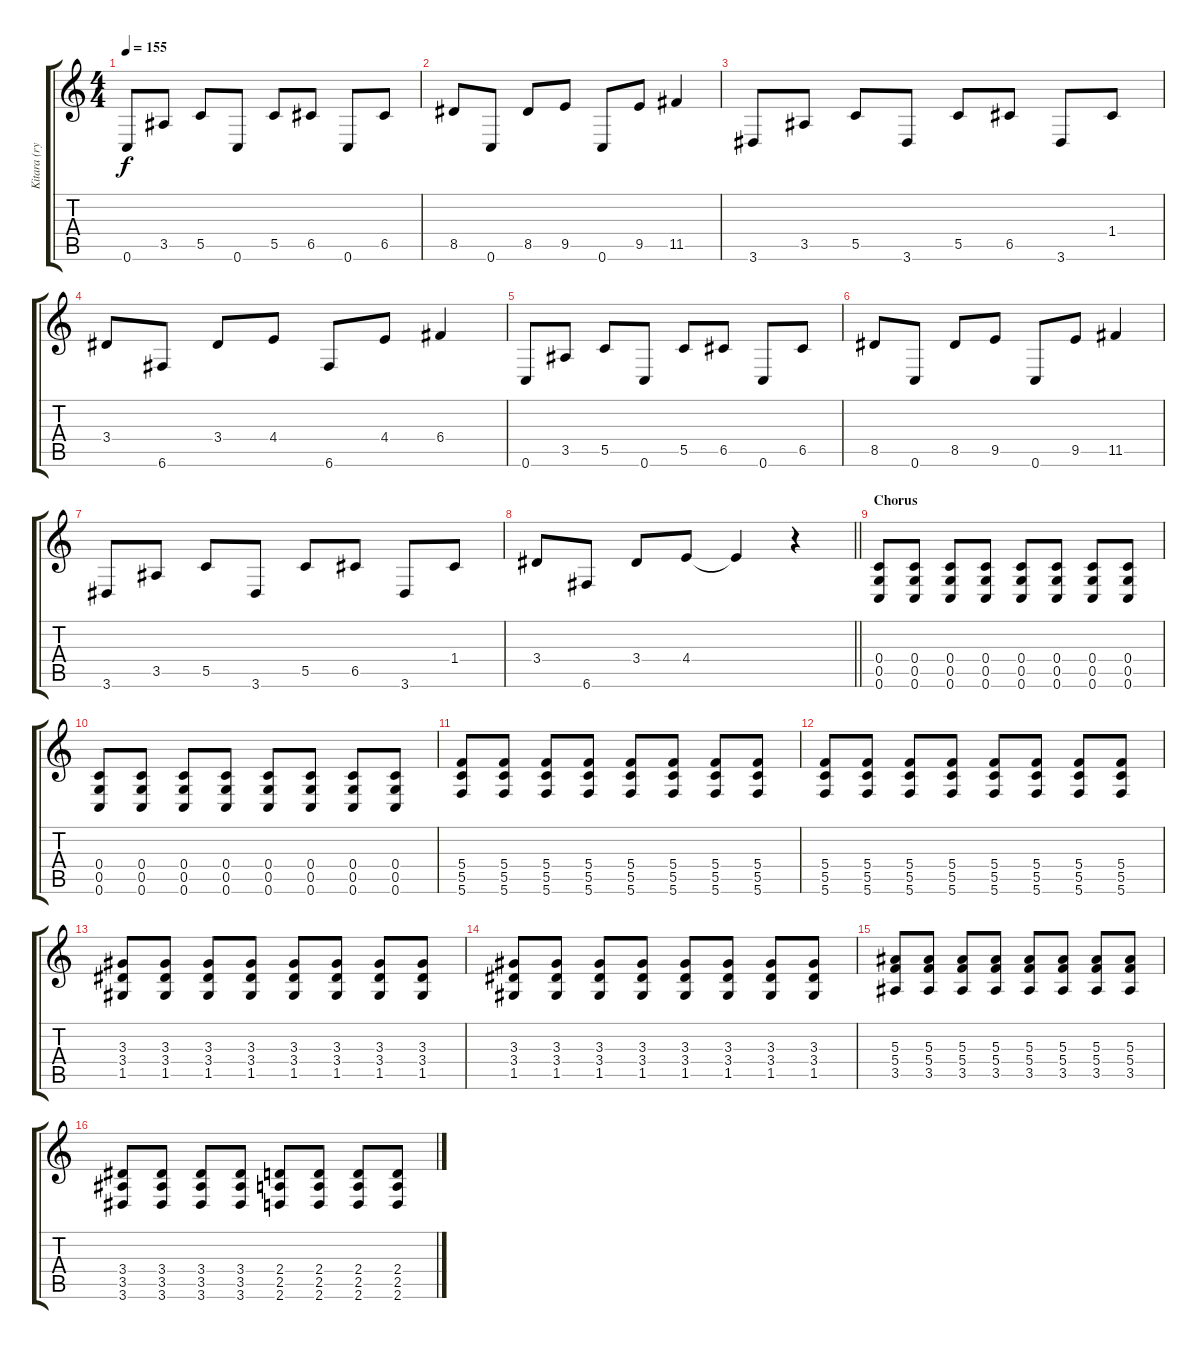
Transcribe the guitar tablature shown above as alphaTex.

\track ("Kitara (rytmi)" "Kitara (ry") {instrument distortionguitar}
\staff {score tabs}
\tuning (D4 A3 F3 C3 G2 C2) {hide}
\ts (4 4)
\tempo 155
\clef g2
\ks c
0.6.8{dy f} 3.5.8 5.5.8 0.6.8 5.5.8 6.5.8 0.6.8 6.5.8 |
8.5.8 0.6.8 8.5.8 9.5.8 0.6.8 9.5.8 11.5.4 |
3.6.8 3.5.8 5.5.8 3.6.8 5.5.8 6.5.8 3.6.8 1.4.8 |
3.4.8 6.6.8 3.4.8 4.4.8 6.6.8 4.4.8 6.4.4 |
0.6.8 3.5.8 5.5.8 0.6.8 5.5.8 6.5.8 0.6.8 6.5.8 |
8.5.8 0.6.8 8.5.8 9.5.8 0.6.8 9.5.8 11.5.4 |
3.6.8 3.5.8 5.5.8 3.6.8 5.5.8 6.5.8 3.6.8 1.4.8 |
\barLineRight lightlight
3.4.8 6.6.8 3.4.8 4.4.8 4.4{t}.4 r.4 |
\section ("" "Chorus")
(0.4 0.5 0.6).8 (0.4 0.5 0.6).8 (0.4 0.5 0.6).8 (0.4 0.5 0.6).8 (0.4 0.5 0.6).8 (0.4 0.5 0.6).8 (0.4 0.5 0.6).8 (0.4 0.5 0.6).8 |
(0.4 0.5 0.6).8 (0.4 0.5 0.6).8 (0.4 0.5 0.6).8 (0.4 0.5 0.6).8 (0.4 0.5 0.6).8 (0.4 0.5 0.6).8 (0.4 0.5 0.6).8 (0.4 0.5 0.6).8 |
(5.4 5.5 5.6).8 (5.4 5.5 5.6).8 (5.4 5.5 5.6).8 (5.4 5.5 5.6).8 (5.4 5.5 5.6).8 (5.4 5.5 5.6).8 (5.4 5.5 5.6).8 (5.4 5.5 5.6).8 |
(5.4 5.5 5.6).8 (5.4 5.5 5.6).8 (5.4 5.5 5.6).8 (5.4 5.5 5.6).8 (5.4 5.5 5.6).8 (5.4 5.5 5.6).8 (5.4 5.5 5.6).8 (5.4 5.5 5.6).8 |
(3.3 3.4 1.5).8 (3.3 3.4 1.5).8 (3.3 3.4 1.5).8 (3.3 3.4 1.5).8 (3.3 3.4 1.5).8 (3.3 3.4 1.5).8 (3.3 3.4 1.5).8 (3.3 3.4 1.5).8 |
(3.3 3.4 1.5).8 (3.3 3.4 1.5).8 (3.3 3.4 1.5).8 (3.3 3.4 1.5).8 (3.3 3.4 1.5).8 (3.3 3.4 1.5).8 (3.3 3.4 1.5).8 (3.3 3.4 1.5).8 |
(5.3 5.4 3.5).8 (5.3 5.4 3.5).8 (5.3 5.4 3.5).8 (5.3 5.4 3.5).8 (5.3 5.4 3.5).8 (5.3 5.4 3.5).8 (5.3 5.4 3.5).8 (5.3 5.4 3.5).8 |
(3.4 3.5 3.6).8 (3.4 3.5 3.6).8 (3.4 3.5 3.6).8 (3.4 3.5 3.6).8 (2.4 2.5 2.6).8 (2.4 2.5 2.6).8 (2.4 2.5 2.6).8 (2.4 2.5 2.6).8
